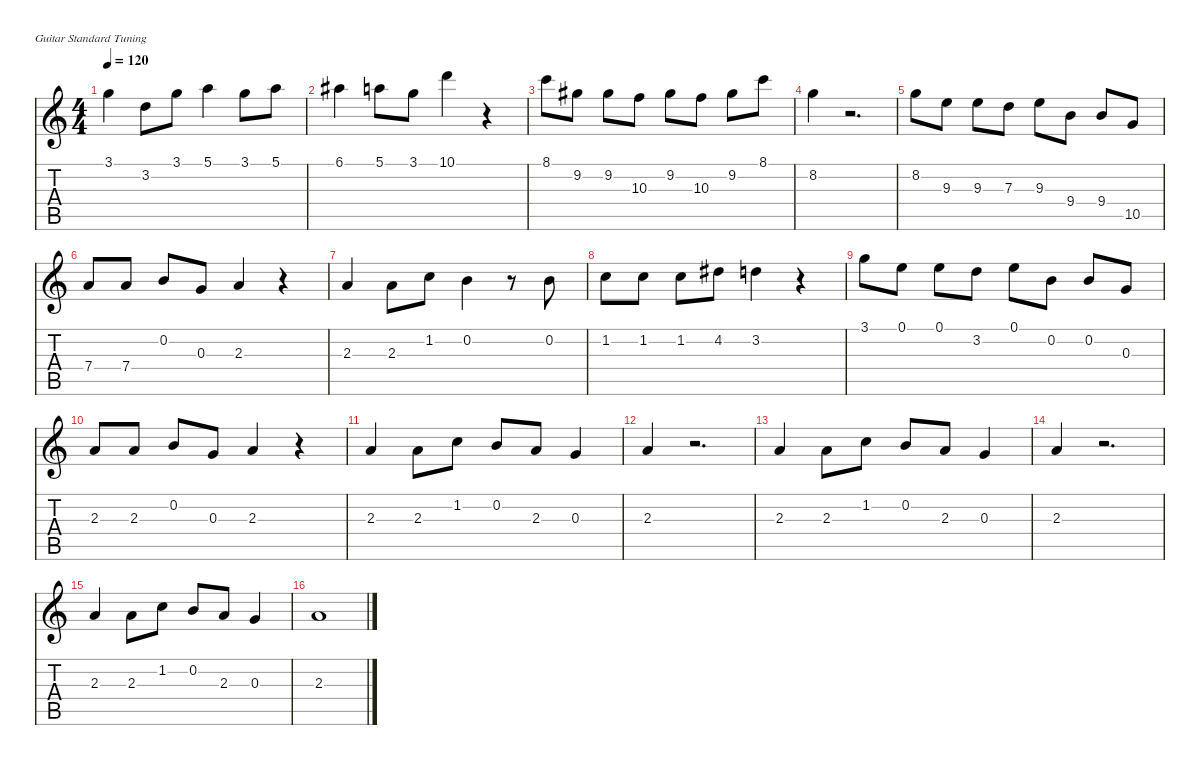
\defaultSystemsLayout 4
\hideDynamics
\bracketExtendMode nobrackets
\singleTrackTrackNamePolicy hidden
\multiTrackTrackNamePolicy hidden
\otherSystemsTrackNameOrientation horizontal
\track ("Theme" "od.guit.") {mute instrument overdrivenguitar}
\staff {score tabs}
\tuning (E4 B3 G3 D3 A2 E2)
\ts (4 4)
\tempo 120
\clef g2
\ks c
3.1.4{dy f beam Down} 3.2.8{beam Down} 3.1.8{beam Down} 5.1.4{beam Down} 3.1.8{beam Down} 5.1.8{beam Down} |
6.1{acc #}.4{beam Down} 5.1.8{beam Down} 3.1.8{beam Down} 10.1.4{beam Down} r.4{beam Down} |
8.1.8{dy fff beam Down} 9.2{acc #}.8{beam Down} 9.2{acc #}.8{beam Down} 10.3.8{beam Down} 9.2{acc #}.8{beam Down} 10.3.8{beam Down} 9.2{acc #}.8{beam Down} 8.1.8{beam Down} |
8.2.4{beam Down} r.2{d beam Down} |
8.2.8{dy f beam Down} 9.3.8{beam Down} 9.3.8{beam Down} 7.3.8{beam Down} 9.3.8{beam Down} 9.4.8{beam Down} 9.4.8{beam Up} 10.5.8{beam Up} |
7.4.8{beam Up} 7.4.8{beam Up} 0.2.8{beam Up} 0.3.8{beam Up} 2.3.4{beam Up} r.4{beam Up} |
2.3.4{beam Up} 2.3.8{beam Down} 1.2.8{beam Down} 0.2.4{beam Down} r.8{beam Down} 0.2.8{beam Down} |
1.2.8{beam Down} 1.2.8{beam Down} 1.2.8{beam Down} 4.2{acc #}.8{beam Down} 3.2.4{beam Down} r.4{beam Down} |
3.1.8{beam Down} 0.1.8{beam Down} 0.1.8{beam Down} 3.2.8{beam Down} 0.1.8{beam Down} 0.2.8{beam Down} 0.2.8{beam Up} 0.3.8{beam Up} |
2.3.8{beam Up} 2.3.8{beam Up} 0.2.8{beam Up} 0.3.8{beam Up} 2.3.4{beam Up} r.4{beam Up} |
2.3.4{beam Up} 2.3.8{beam Down} 1.2.8{beam Down} 0.2.8{beam Up} 2.3.8{beam Up} 0.3.4{beam Up} |
2.3.4{beam Up} r.2{d beam Up} |
2.3.4{beam Up} 2.3.8{beam Down} 1.2.8{beam Down} 0.2.8{beam Up} 2.3.8{beam Up} 0.3.4{beam Up} |
2.3.4{beam Up} r.2{d beam Up} |
2.3.4{dy fff beam Up} 2.3.8{beam Down} 1.2.8{beam Down} 0.2.8{beam Up} 2.3.8{beam Up} 0.3.4{beam Up} |
2.3.1{beam Up}
